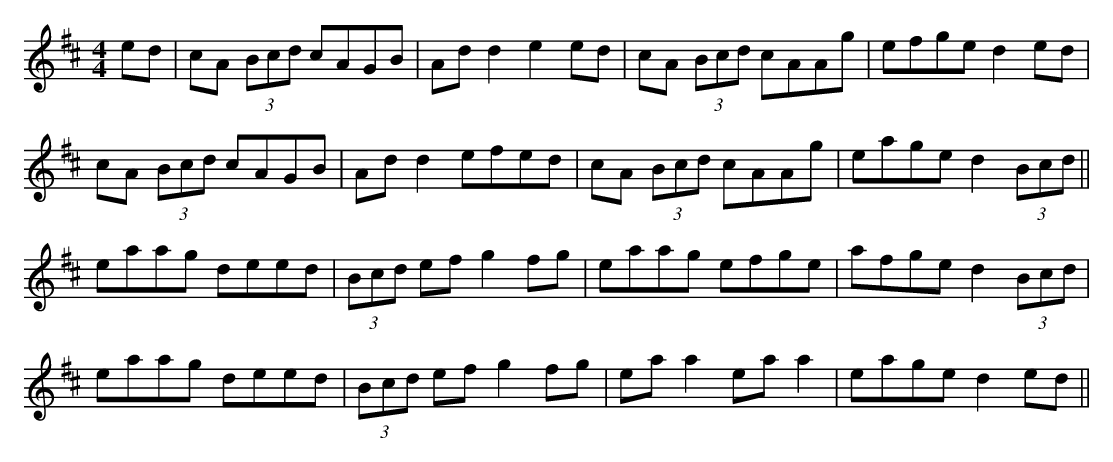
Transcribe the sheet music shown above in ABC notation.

X:1
M:4/4
K:Amix
ed|cA (3Bcd cAGB|Ad d2 e2ed|cA (3Bcd cAAg|efge d2ed|
cA (3Bcd cAGB|Ad d2 efed|cA (3Bcd cAAg|eage d2 (3Bcd||
eaag deed|(3Bcd ef g2fg|eaag efge|afge d2 (3Bcd|
eaag deed|(3Bcd ef g2fg|ea a2 ea a2|eage d2 ed||
